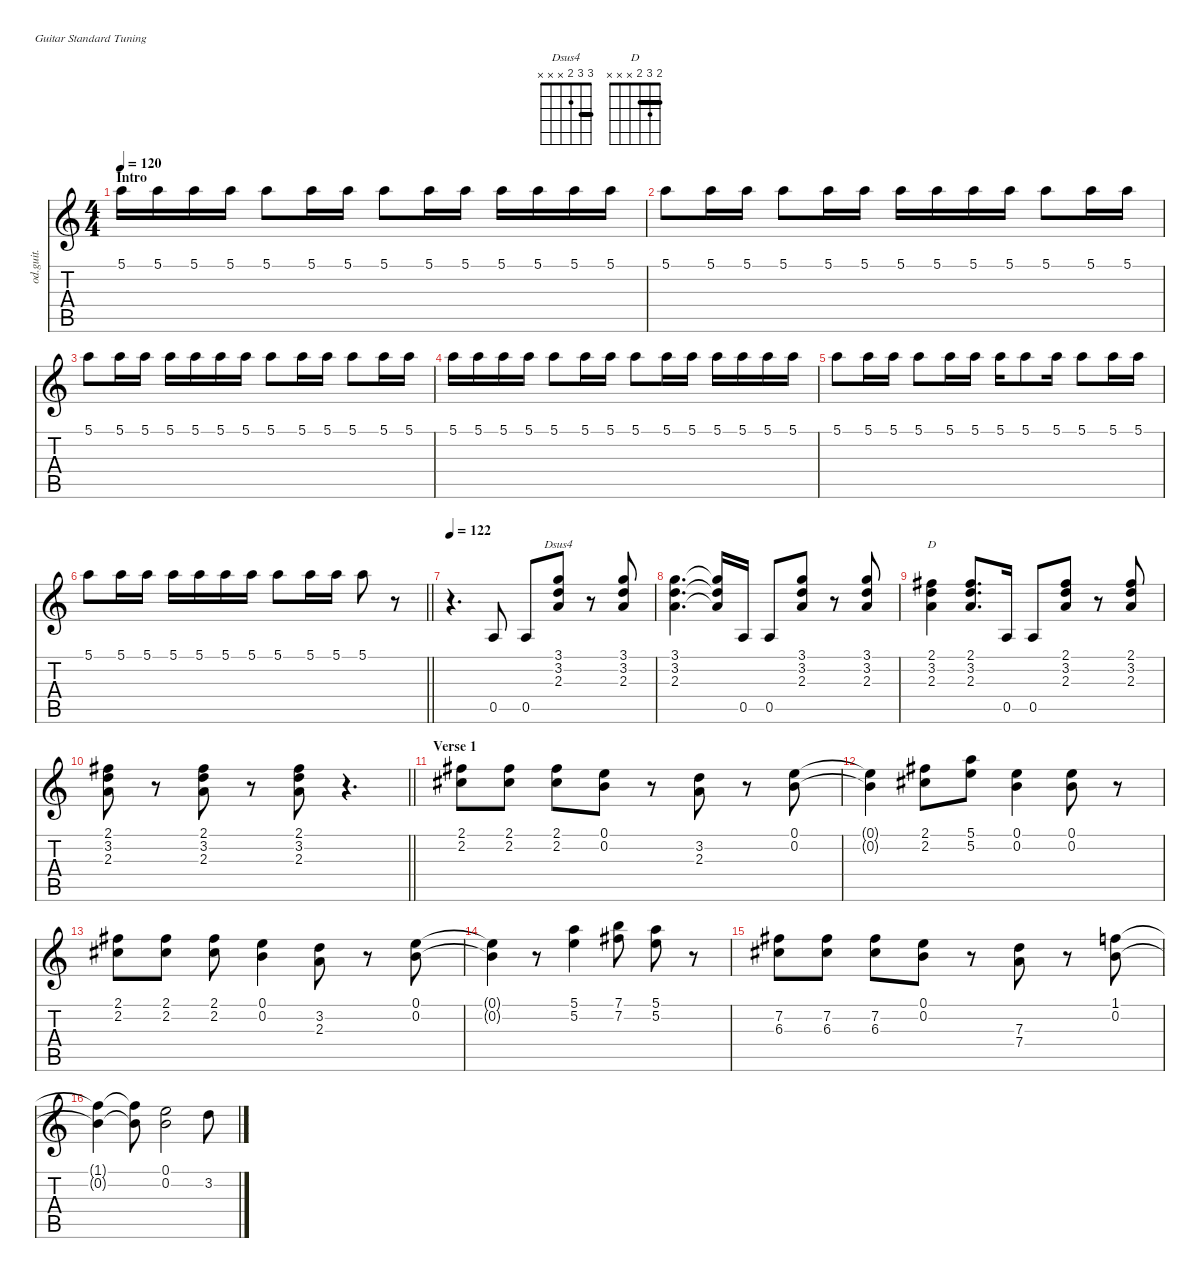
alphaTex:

\defaultSystemsLayout 4
\hideDynamics
\bracketExtendMode nobrackets
\otherSystemsTrackNameOrientation horizontal
\track ("Guitar 1" "od.guit.") {defaultSystemsLayout 4 instrument overdrivenguitar}
\staff {score tabs}
\tuning (E4 B3 G3 D3 A2 E2)
\chord ("Dsus4" 3 3 2 x x x) {barre 3}
\chord ("D" 2 3 2 x x x) {barre 2}
\ts (4 4)
\beaming (8 2 2 2 2)
\section ("" "Intro")
\tempo 120
\clef g2
\ks c
5.1.16{dy mf instrument overdrivenguitar beam Down} 5.1.16{dy mp beam Down} 5.1.16{beam Down} 5.1.16{beam Down} 5.1.8{beam Down} 5.1.16{beam Down} 5.1.16{beam Down} 5.1.8{beam Down} 5.1.16{beam Down} 5.1.16{beam Down} 5.1.16{beam Down} 5.1.16{beam Down} 5.1.16{beam Down} 5.1.16{beam Down} |
5.1.8{beam Down} 5.1.16{beam Down} 5.1.16{dy p beam Down} 5.1.8{dy mp beam Down} 5.1.16{beam Down} 5.1.16{dy p beam Down} 5.1.16{dy mp beam Down} 5.1.16{beam Down} 5.1.16{beam Down} 5.1.16{dy p beam Down} 5.1.8{dy mp beam Down} 5.1.16{beam Down} 5.1.16{beam Down} |
5.1.8{beam Down} 5.1.16{beam Down} 5.1.16{dy p beam Down} 5.1.16{dy mp beam Down} 5.1.16{beam Down} 5.1.16{beam Down} 5.1.16{beam Down} 5.1.8{beam Down} 5.1.16{beam Down} 5.1.16{beam Down} 5.1.8{beam Down} 5.1.16{beam Down} 5.1.16{beam Down} |
5.1.16{beam Down} 5.1.16{dy p beam Down} 5.1.16{dy mp beam Down} 5.1.16{beam Down} 5.1.8{beam Down} 5.1.16{beam Down} 5.1.16{beam Down} 5.1.8{beam Down} 5.1.16{beam Down} 5.1.16{dy p beam Down} 5.1.16{dy mf beam Down} 5.1.16{dy mp beam Down} 5.1.16{dy p beam Down} 5.1.16{dy mp beam Down} |
5.1.8{beam Down} 5.1.16{beam Down} 5.1.16{beam Down} 5.1.8{beam Down} 5.1.16{beam Down} 5.1.16{dy p beam Down} 5.1.16{dy mp beam Down} 5.1.8{dy p beam Down} 5.1.16{dy mp beam Down} 5.1.8{dy mf beam Down} 5.1.16{dy mp beam Down} 5.1.16{beam Down} |
\barLineRight lightlight
5.1.8{beam Down} 5.1.16{beam Down} 5.1.16{beam Down} 5.1.16{beam Down} 5.1.16{dy p beam Down} 5.1.16{dy mp beam Down} 5.1.16{beam Down} 5.1.8{beam Down} 5.1.16{beam Down} 5.1.16{beam Down} 5.1.8{beam Down} r.8{beam Down} |
\tempo 122
r.4{d instrument electricguitarclean beam Down} 0.5.8{dy fff beam Up} 0.5.8{beam Up} (3.1 3.2 2.3).8{ch "Dsus4" beam Up} r.8{beam Up} (3.1 3.2 2.3).8{beam Down} |
(3.1 3.2 2.3).4{d beam Down} (3.1{t} 3.2{t} 2.3{t}).16{dy f beam Up} 0.5.16{dy ff beam Up} 0.5.8{beam Up} (3.1 3.2 2.3).8{beam Up} r.8{beam Up} (3.1 3.2 2.3).8{dy fff beam Down} |
(2.1{acc #} 3.2 2.3).4{ch "D" beam Down} (2.1{acc #} 3.2 2.3).8{d beam Up} 0.5.16{dy ff beam Up} 0.5.8{dy fff beam Up} (2.1{acc #} 3.2 2.3).8{beam Up} r.8{beam Up} (2.1{acc #} 3.2 2.3).8{dy ff beam Down} |
\barLineRight lightlight
(2.1{acc #} 3.2 2.3).8{dy fff beam Down} r.8{beam Down} (2.1{acc #} 3.2 2.3).8{beam Down} r.8{beam Down} (2.1{acc #} 3.2 2.3).8{beam Down} r.4{d beam Down} |
\section ("" "Verse 1")
(2.1{acc #} 2.2{acc #}).8{dy mp instrument overdrivenguitar beam Down} (2.1{acc #} 2.2{acc #}).8{beam Down} (2.1{acc #} 2.2{acc #}).8{beam Down} (0.1 0.2).8{beam Down} r.8{beam Down} (3.2 2.3).8{dy mf beam Down} r.8{beam Down} (0.1 0.2).8{dy mp beam Down} |
(0.1{t} 0.2{t}).4{dy f beam Down} (2.1{acc #} 2.2{acc #}).8{dy mp beam Down} (5.1 5.2).8{beam Down} (0.1 0.2).4{beam Down} (0.1 0.2).8{beam Down} r.8{beam Down} |
(2.1{acc #} 2.2{acc #}).8{beam Down} (2.1{acc #} 2.2{acc #}).8{beam Down} (2.1{acc #} 2.2{acc #}).8{beam Down} (0.1 0.2).4{beam Down} (3.2 2.3).8{beam Down} r.8{beam Down} (0.1 0.2).8{dy mf beam Down} |
(0.1{t} 0.2{t}).4{dy f beam Down} r.8{beam Down} (5.1 5.2).4{dy mf beam Down} (7.1 7.2{acc #}).8{dy mp beam Down} (5.1 5.2).8{beam Down} r.8{beam Down} |
(7.2{acc #} 6.3{acc #}).8{beam Down} (7.2{acc #} 6.3{acc #}).8{beam Down} (7.2{acc #} 6.3{acc #}).8{beam Down} (0.1 0.2).8{dy mf beam Down} r.8{beam Down} (7.3 7.4).8{dy mp beam Down} r.8{beam Down} (1.1 0.2).8{beam Down} |
(1.1{t} 0.2{t}).4{dy f beam Down} (1.1{t} 0.2{t}).8{beam Down} (0.1 0.2).2{dy mf beam Down} 3.2.8{beam Down}
